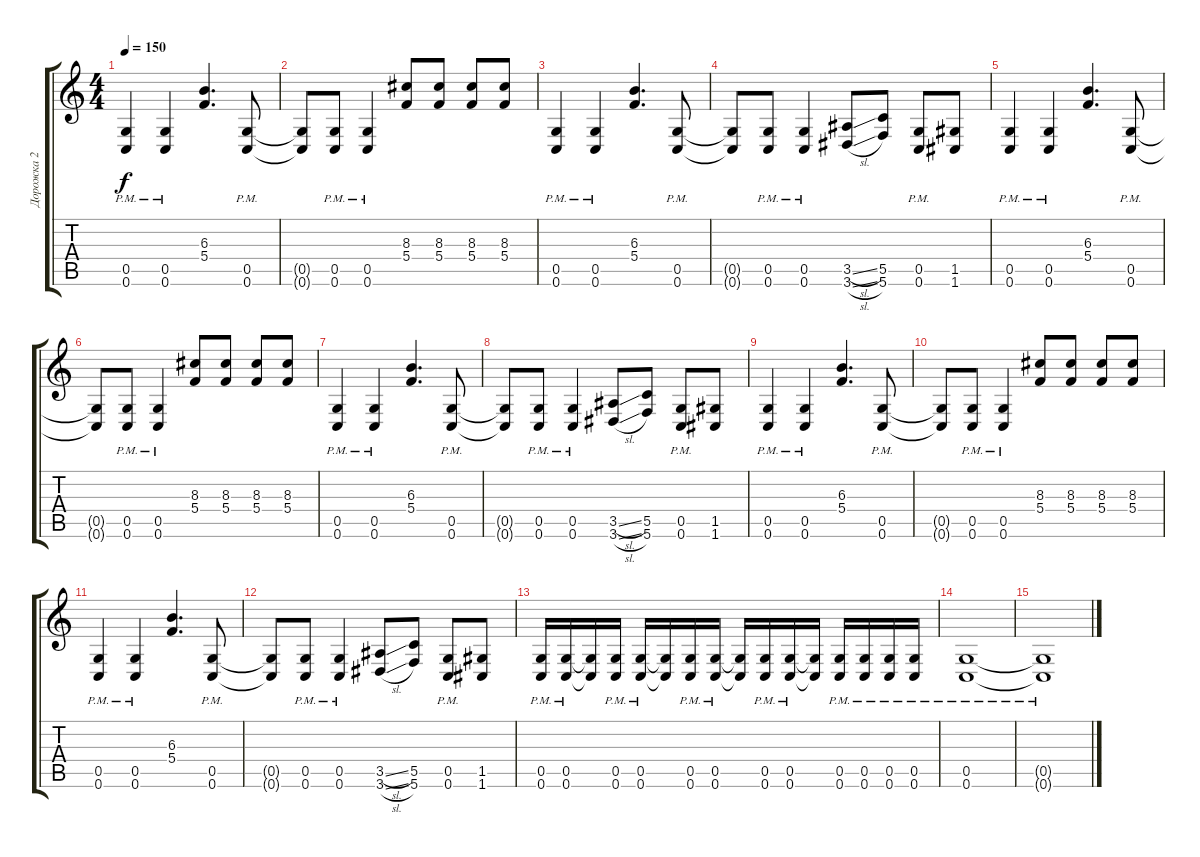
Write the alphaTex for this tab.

\track ("Дорожка 2" "Дорожка 2") {instrument distortionguitar}
\staff {score tabs}
\tuning (D4 A3 F3 C3 G2 C2) {hide}
\ts (4 4)
\tempo 150
\clef g2
\ks c
(0.5{pm} 0.6{pm}).4{dy f} (0.5{pm} 0.6{pm}).4 (6.3 5.4).4{d} (0.5{pm} 0.6{pm}).8 |
(0.5{t} 0.6{t}).8 (0.5{pm} 0.6{pm}).8 (0.5{pm} 0.6{pm}).4 (8.3 5.4).8 (8.3 5.4).8 (8.3 5.4).8 (8.3 5.4).8 |
(0.5{pm} 0.6{pm}).4 (0.5{pm} 0.6{pm}).4 (6.3 5.4).4{d} (0.5{pm} 0.6{pm}).8 |
(0.5{t} 0.6{t}).8 (0.5{pm} 0.6{pm}).8 (0.5{pm} 0.6{pm}).4 (3.5{sl} 3.6{sl}).8 (5.5 5.6).8 (0.5{pm} 0.6{pm}).8 (1.5 1.6).8 |
(0.5{pm} 0.6{pm}).4 (0.5{pm} 0.6{pm}).4 (6.3 5.4).4{d} (0.5{pm} 0.6{pm}).8 |
(0.5{t} 0.6{t}).8 (0.5{pm} 0.6{pm}).8 (0.5{pm} 0.6{pm}).4 (8.3 5.4).8 (8.3 5.4).8 (8.3 5.4).8 (8.3 5.4).8 |
(0.5{pm} 0.6{pm}).4 (0.5{pm} 0.6{pm}).4 (6.3 5.4).4{d} (0.5{pm} 0.6{pm}).8 |
(0.5{t} 0.6{t}).8 (0.5{pm} 0.6{pm}).8 (0.5{pm} 0.6{pm}).4 (3.5{sl} 3.6{sl}).8 (5.5 5.6).8 (0.5{pm} 0.6{pm}).8 (1.5 1.6).8 |
(0.5{pm} 0.6{pm}).4 (0.5{pm} 0.6{pm}).4 (6.3 5.4).4{d} (0.5{pm} 0.6{pm}).8 |
(0.5{t} 0.6{t}).8 (0.5{pm} 0.6{pm}).8 (0.5{pm} 0.6{pm}).4 (8.3 5.4).8 (8.3 5.4).8 (8.3 5.4).8 (8.3 5.4).8 |
(0.5{pm} 0.6{pm}).4 (0.5{pm} 0.6{pm}).4 (6.3 5.4).4{d} (0.5{pm} 0.6{pm}).8 |
(0.5{t} 0.6{t}).8 (0.5{pm} 0.6{pm}).8 (0.5{pm} 0.6{pm}).4 (3.5{sl} 3.6{sl}).8 (5.5 5.6).8 (0.5{pm} 0.6{pm}).8 (1.5 1.6).8 |
(0.5{pm} 0.6{pm}).16 (0.5{pm} 0.6{pm}).16 (0.5{t} 0.6{t}).16 (0.5{pm} 0.6{pm}).16 (0.5{pm} 0.6{pm}).16 (0.5{t} 0.6{t}).16 (0.5{pm} 0.6{pm}).16 (0.5{pm} 0.6{pm}).16 (0.5{t} 0.6{t}).16 (0.5{pm} 0.6{pm}).16 (0.5{pm} 0.6{pm}).16 (0.5{t} 0.6{t}).16 (0.5{pm} 0.6{pm}).16 (0.5{pm} 0.6{pm}).16 (0.5{pm} 0.6{pm}).16 (0.5{pm} 0.6{pm}).16 |
(0.5{pm} 0.6{pm}).1 |
(0.5{pm t} 0.6{pm t}).1
